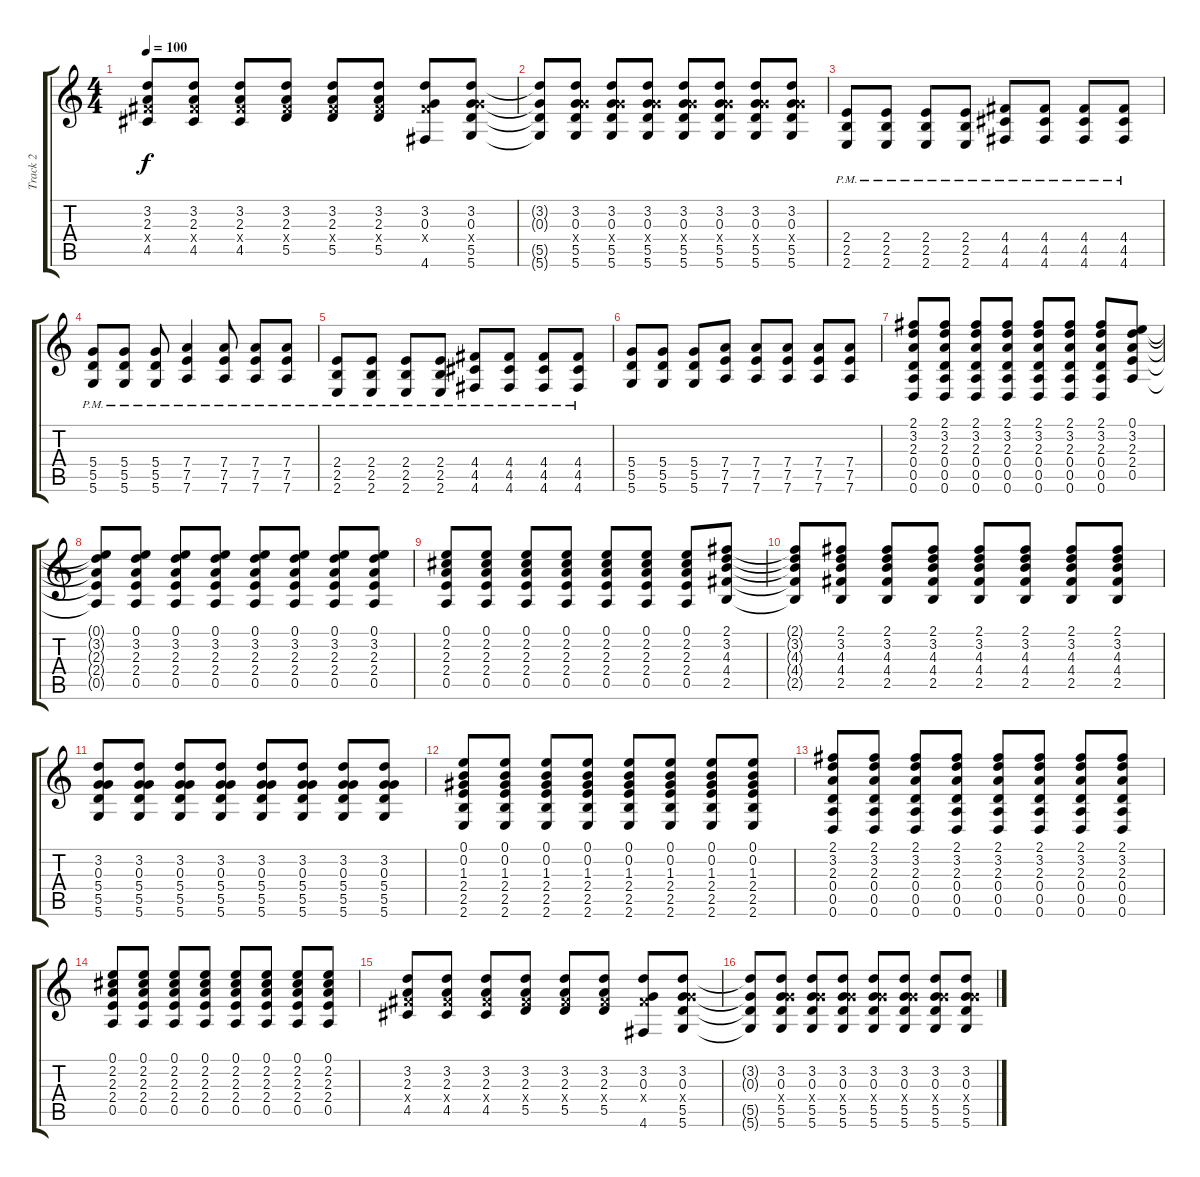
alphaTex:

\track ("Track 2" "Track 2") {instrument overdrivenguitar}
\staff {score tabs}
\tuning (E4 B3 G3 D3 A2 D2) {hide}
\ts (4 4)
\tempo 100
\clef g2
\ks c
(3.2 2.3 4.4{x} 4.5).8{dy f} (3.2 2.3 4.4{x} 4.5).8 (3.2 2.3 4.4{x} 4.5).8 (3.2 2.3 4.4{x} 5.5).8 (3.2 2.3 4.4{x} 5.5).8 (3.2 2.3 4.4{x} 5.5).8 (3.2 0.3 4.4{x} 4.6).8 (3.2 0.3 5.4{x} 5.5 5.6).8 |
(3.2{t} 0.3{t} 5.5{t} 5.6{t}).8 (3.2 0.3 5.4{x} 5.5 5.6).8 (3.2 0.3 5.4{x} 5.5 5.6).8 (3.2 0.3 5.4{x} 5.5 5.6).8 (3.2 0.3 5.4{x} 5.5 5.6).8 (3.2 0.3 5.4{x} 5.5 5.6).8 (3.2 0.3 5.4{x} 5.5 5.6).8 (3.2 0.3 5.4{x} 5.5 5.6).8 |
(2.4{pm} 2.5{pm} 2.6{pm}).8{instrument overdrivenguitar} (2.4{pm} 2.5{pm} 2.6{pm}).8 (2.4{pm} 2.5{pm} 2.6{pm}).8 (2.4{pm} 2.5{pm} 2.6{pm}).8 (4.4{pm} 4.5{pm} 4.6{pm}).8 (4.4{pm} 4.5{pm} 4.6{pm}).8 (4.4{pm} 4.5{pm} 4.6{pm}).8 (4.4{pm} 4.5{pm} 4.6{pm}).8 |
(5.4{pm} 5.5{pm} 5.6{pm}).8 (5.4{pm} 5.5{pm} 5.6{pm}).8 (5.4{pm} 5.5{pm} 5.6{pm}).8 (7.4{pm} 7.5{pm} 7.6{pm}).4 (7.4{pm} 7.5{pm} 7.6{pm}).8 (7.4{pm} 7.5{pm} 7.6{pm}).8 (7.4{pm} 7.5{pm} 7.6{pm}).8 |
(2.4{pm} 2.5{pm} 2.6{pm}).8 (2.4{pm} 2.5{pm} 2.6{pm}).8 (2.4{pm} 2.5{pm} 2.6{pm}).8 (2.4{pm} 2.5{pm} 2.6{pm}).8 (4.4{pm} 4.5{pm} 4.6{pm}).8 (4.4{pm} 4.5{pm} 4.6{pm}).8 (4.4{pm} 4.5{pm} 4.6{pm}).8 (4.4{pm} 4.5{pm} 4.6{pm}).8 |
(5.4 5.5 5.6).8 (5.4 5.5 5.6).8 (5.4 5.5 5.6).8 (7.4 7.5 7.6).8 (7.4 7.5 7.6).8 (7.4 7.5 7.6).8 (7.4 7.5 7.6).8 (7.4 7.5 7.6).8 |
(2.1 3.2 2.3 0.4 0.5 0.6).8{instrument overdrivenguitar} (2.1 3.2 2.3 0.4 0.5 0.6).8 (2.1 3.2 2.3 0.4 0.5 0.6).8 (2.1 3.2 2.3 0.4 0.5 0.6).8 (2.1 3.2 2.3 0.4 0.5 0.6).8 (2.1 3.2 2.3 0.4 0.5 0.6).8 (2.1 3.2 2.3 0.4 0.5 0.6).8 (0.1 3.2 2.3 2.4 0.5).8 |
(0.1{t} 3.2{t} 2.3{t} 2.4{t} 0.5{t}).8 (0.1 3.2 2.3 2.4 0.5).8 (0.1 3.2 2.3 2.4 0.5).8 (0.1 3.2 2.3 2.4 0.5).8 (0.1 3.2 2.3 2.4 0.5).8 (0.1 3.2 2.3 2.4 0.5).8 (0.1 3.2 2.3 2.4 0.5).8 (0.1 3.2 2.3 2.4 0.5).8 |
(0.1 2.2 2.3 2.4 0.5).8 (0.1 2.2 2.3 2.4 0.5).8 (0.1 2.2 2.3 2.4 0.5).8 (0.1 2.2 2.3 2.4 0.5).8 (0.1 2.2 2.3 2.4 0.5).8 (0.1 2.2 2.3 2.4 0.5).8 (0.1 2.2 2.3 2.4 0.5).8 (2.1 3.2 4.3 4.4 2.5).8 |
(2.1{t} 3.2{t} 4.3{t} 4.4{t} 2.5{t}).8 (2.1 3.2 4.3 4.4 2.5).8 (2.1 3.2 4.3 4.4 2.5).8 (2.1 3.2 4.3 4.4 2.5).8 (2.1 3.2 4.3 4.4 2.5).8 (2.1 3.2 4.3 4.4 2.5).8 (2.1 3.2 4.3 4.4 2.5).8 (2.1 3.2 4.3 4.4 2.5).8 |
(3.2 0.3 5.4 5.5 5.6).8 (3.2 0.3 5.4 5.5 5.6).8 (3.2 0.3 5.4 5.5 5.6).8 (3.2 0.3 5.4 5.5 5.6).8 (3.2 0.3 5.4 5.5 5.6).8 (3.2 0.3 5.4 5.5 5.6).8 (3.2 0.3 5.4 5.5 5.6).8 (3.2 0.3 5.4 5.5 5.6).8 |
(0.1 0.2 1.3 2.4 2.5 2.6).8 (0.1 0.2 1.3 2.4 2.5 2.6).8 (0.1 0.2 1.3 2.4 2.5 2.6).8 (0.1 0.2 1.3 2.4 2.5 2.6).8 (0.1 0.2 1.3 2.4 2.5 2.6).8 (0.1 0.2 1.3 2.4 2.5 2.6).8 (0.1 0.2 1.3 2.4 2.5 2.6).8 (0.1 0.2 1.3 2.4 2.5 2.6).8 |
(2.1 3.2 2.3 0.4 0.5 0.6).8 (2.1 3.2 2.3 0.4 0.5 0.6).8 (2.1 3.2 2.3 0.4 0.5 0.6).8 (2.1 3.2 2.3 0.4 0.5 0.6).8 (2.1 3.2 2.3 0.4 0.5 0.6).8 (2.1 3.2 2.3 0.4 0.5 0.6).8 (2.1 3.2 2.3 0.4 0.5 0.6).8 (2.1 3.2 2.3 0.4 0.5 0.6).8 |
(0.1 2.2 2.3 2.4 0.5).8 (0.1 2.2 2.3 2.4 0.5).8 (0.1 2.2 2.3 2.4 0.5).8 (0.1 2.2 2.3 2.4 0.5).8 (0.1 2.2 2.3 2.4 0.5).8 (0.1 2.2 2.3 2.4 0.5).8 (0.1 2.2 2.3 2.4 0.5).8 (0.1 2.2 2.3 2.4 0.5).8 |
(3.2 2.3 4.4{x} 4.5).8 (3.2 2.3 4.4{x} 4.5).8 (3.2 2.3 4.4{x} 4.5).8 (3.2 2.3 4.4{x} 5.5).8 (3.2 2.3 4.4{x} 5.5).8 (3.2 2.3 4.4{x} 5.5).8 (3.2 0.3 4.4{x} 4.6).8 (3.2 0.3 5.4{x} 5.5 5.6).8 |
(3.2{t} 0.3{t} 5.5{t} 5.6{t}).8 (3.2 0.3 5.4{x} 5.5 5.6).8 (3.2 0.3 5.4{x} 5.5 5.6).8 (3.2 0.3 5.4{x} 5.5 5.6).8 (3.2 0.3 5.4{x} 5.5 5.6).8 (3.2 0.3 5.4{x} 5.5 5.6).8 (3.2 0.3 5.4{x} 5.5 5.6).8 (3.2 0.3 5.4{x} 5.5 5.6).8
